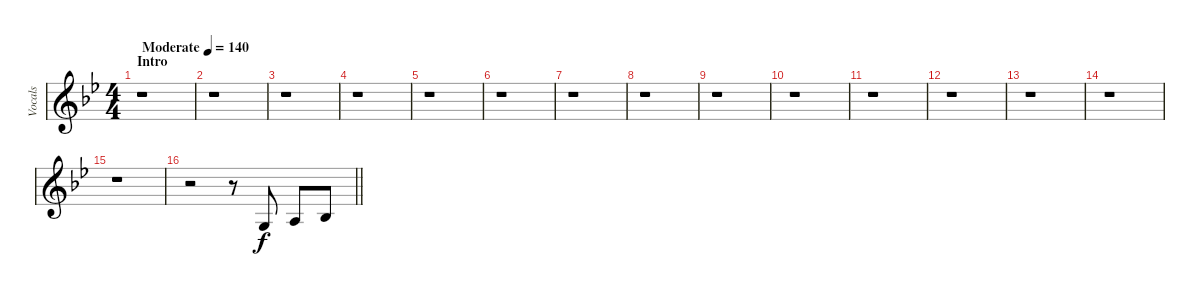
\track ("Vocals" "Vocals") {instrument lead6voice}
\staff {score}
\tuning (E4 B3 G3 D3 A2 E2) {hide}
\ts (4 4)
\section ("" "Intro")
\tempo (140 "Moderate")
\clef g2
\ks gminor
r.1{dy f instrument lead6voice} |
r.1 |
r.1 |
r.1 |
r.1 |
r.1 |
r.1 |
r.1 |
r.1 |
r.1 |
r.1 |
r.1 |
r.1 |
r.1 |
r.1 |
\barLineRight lightlight
r.2 r.8 0.3.8 2.3.8 3.3.8
